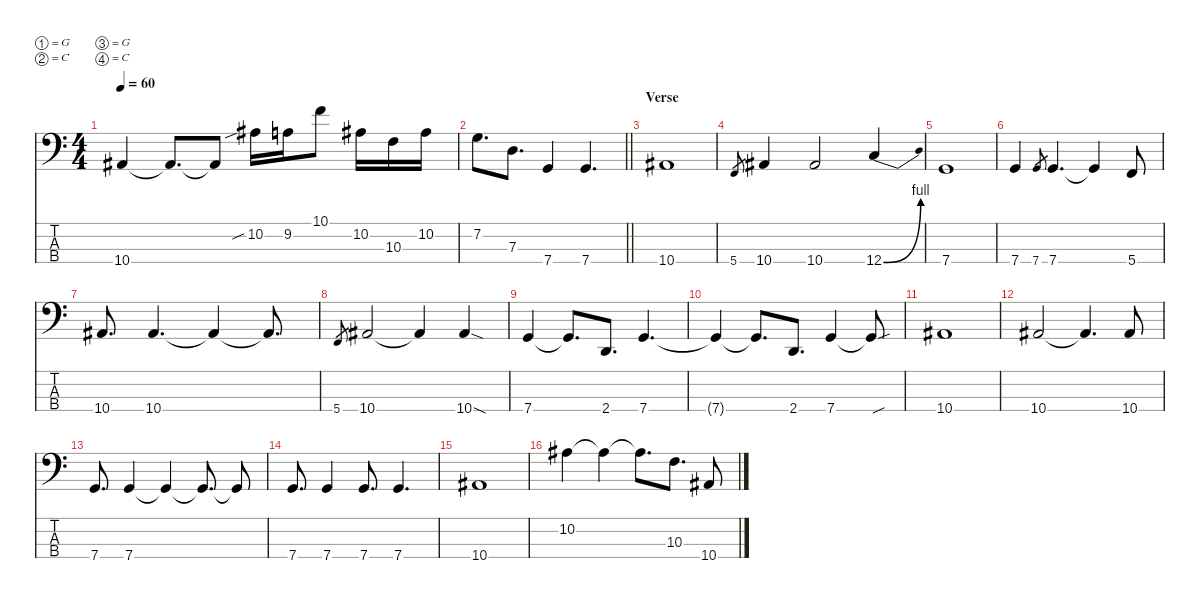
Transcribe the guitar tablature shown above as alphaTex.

\defaultSystemsLayout 4
\hideDynamics
\bracketExtendMode nobrackets
\singleTrackTrackNamePolicy hidden
\multiTrackTrackNamePolicy hidden
\firstSystemTrackNameMode fullname
\firstSystemTrackNameOrientation horizontal
\otherSystemsTrackNameOrientation horizontal
\track ("Craig McFarland" "fl.bs.") {instrument fretlessbass}
\staff {score tabs}
\tuning (G2 C2 G1 C1)
\ts (4 4)
\tempo 60
\clef f4
\ks c
10.4{acc #}.4{dy f beam Up} 10.4{t acc #}.8{d beam Up} 10.4{t acc #}.8{beam Up} 10.2{sib acc #}.16{beam Down} 9.2.16{beam Down} 10.1.8{beam Down} 10.2{acc #}.16{beam Down} 10.3.16{beam Down} 10.2{acc #}.16{beam Down} |
\barLineRight lightlight
7.2.8{d beam Down} 7.3.8{d beam Down} 7.4.4{beam Up} 7.4.4{d beam Up} |
\section ("" "Verse")
10.4{acc #}.1{beam Up} |
5.4.8{gr dy mf beam Up} 10.4{acc #}.4{dy f beam Up} 10.4{acc #}.2{beam Up} 12.4{be (bend 0 0 30 4)}.4{beam Up} |
7.4.1{beam Up} |
7.4.4{beam Up} 7.4.8{gr dy mf beam Up} 7.4.4{d dy f beam Up} 7.4{t}.4{beam Up} 5.4.8{beam Up} |
10.4{acc #}.8{d beam Up} 10.4{acc #}.4{d beam Up} 10.4{t acc #}.4{beam Up} 10.4{t acc #}.8{d beam Up} |
5.4.8{gr dy mf beam Up} 10.4{acc #}.2{dy f beam Up} 10.4{t acc #}.4{beam Up} 10.4{sod acc #}.4{beam Up} |
7.4.4{beam Up} 7.4{t}.8{d beam Up} 2.4.8{d beam Up} 7.4.4{d beam Up} |
7.4{t}.4{beam Up} 7.4{t}.8{d beam Up} 2.4.8{d beam Up} 7.4.4{beam Up} 7.4{sou t}.8{beam Up} |
10.4{acc #}.1{beam Up} |
10.4{acc #}.2{beam Up} 10.4{t acc #}.4{d beam Up} 10.4{acc #}.8{beam Up} |
7.4.8{d beam Up} 7.4.4{beam Up} 7.4{t}.4{beam Up} 7.4{t}.8{d beam Up} 7.4{t}.8{beam Up} |
7.4.8{d beam Up} 7.4.4{beam Up} 7.4.8{d beam Up} 7.4.4{d beam Up} |
10.4{acc #}.1{beam Up} |
10.2{acc #}.4{beam Down} 10.2{t acc #}.4{beam Down} 10.2{t acc #}.8{d beam Down} 10.3.8{d beam Down} 10.4{acc #}.8{beam Up}
